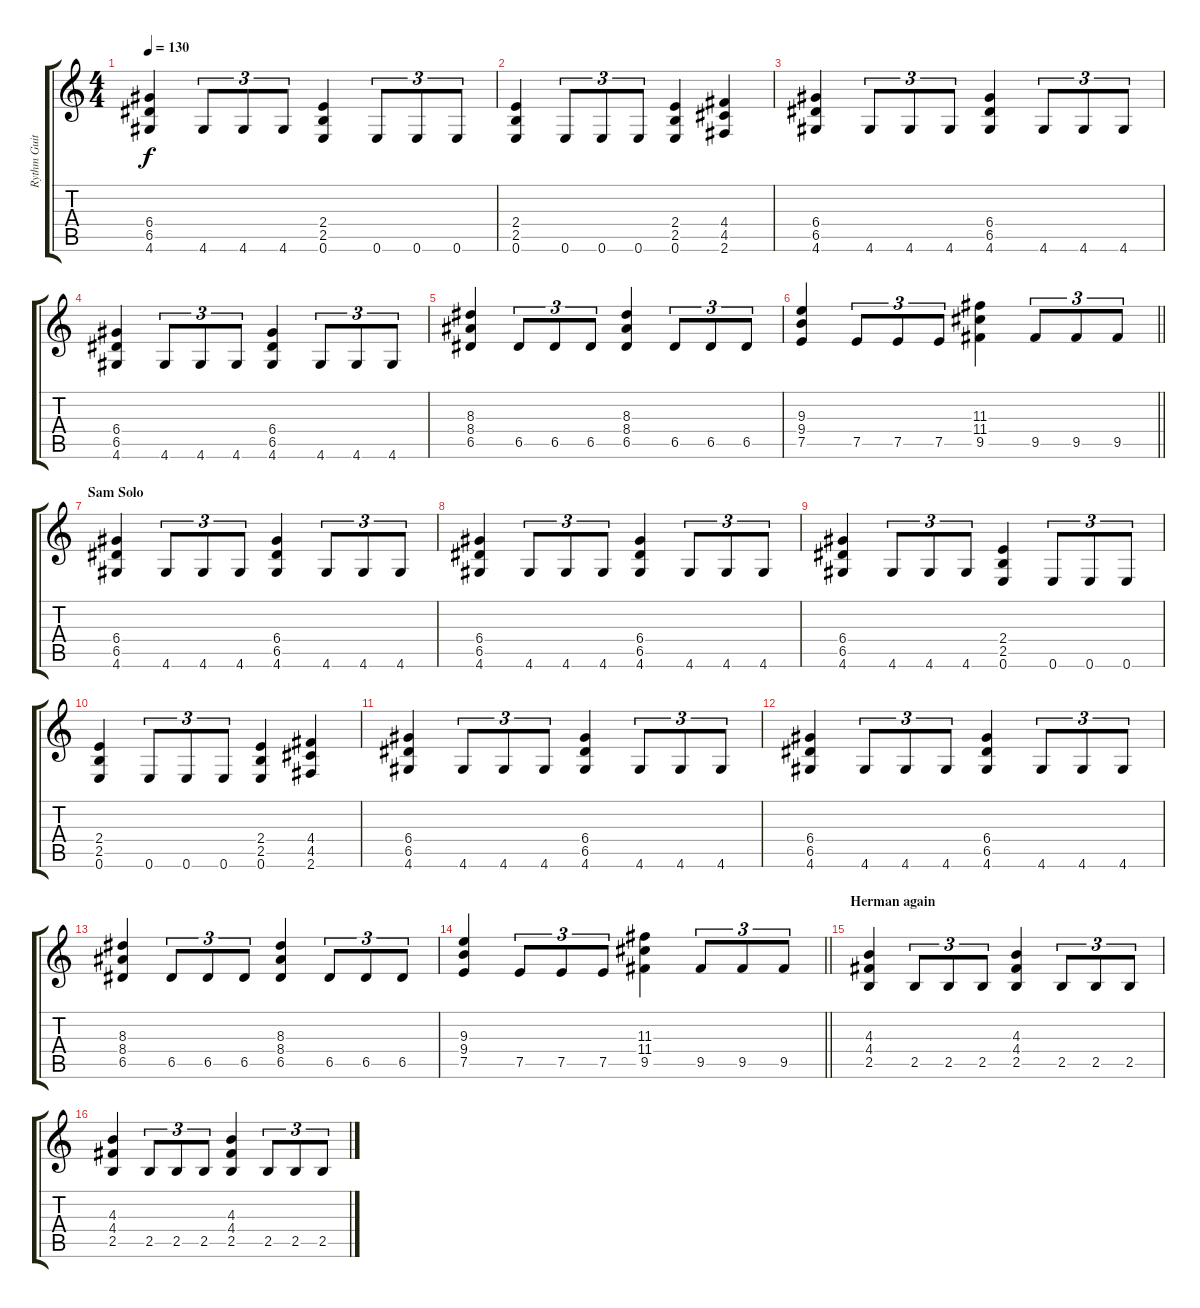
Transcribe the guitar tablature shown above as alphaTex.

\track ("Rythm Guitar - Li / Sam" "Rythm Guit") {instrument distortionguitar}
\staff {score tabs}
\tuning (E4 B3 G3 D3 A2 E2) {hide}
\ts (4 4)
\tempo 130
\clef g2
\ks c
(6.4 6.5 4.6).4{dy f} 4.6.8{tu (3 2)} 4.6.8{tu (3 2)} 4.6.8{tu (3 2)} (2.4 2.5 0.6).4 0.6.8{tu (3 2)} 0.6.8{tu (3 2)} 0.6.8{tu (3 2)} |
(2.4 2.5 0.6).4 0.6.8{tu (3 2)} 0.6.8{tu (3 2)} 0.6.8{tu (3 2)} (2.4 2.5 0.6).4 (4.4 4.5 2.6).4 |
(6.4 6.5 4.6).4 4.6.8{tu (3 2)} 4.6.8{tu (3 2)} 4.6.8{tu (3 2)} (6.4 6.5 4.6).4 4.6.8{tu (3 2)} 4.6.8{tu (3 2)} 4.6.8{tu (3 2)} |
(6.4 6.5 4.6).4 4.6.8{tu (3 2)} 4.6.8{tu (3 2)} 4.6.8{tu (3 2)} (6.4 6.5 4.6).4 4.6.8{tu (3 2)} 4.6.8{tu (3 2)} 4.6.8{tu (3 2)} |
(8.3 8.4 6.5).4 6.5.8{tu (3 2)} 6.5.8{tu (3 2)} 6.5.8{tu (3 2)} (8.3 8.4 6.5).4 6.5.8{tu (3 2)} 6.5.8{tu (3 2)} 6.5.8{tu (3 2)} |
\barLineRight lightlight
(9.3 9.4 7.5).4 7.5.8{tu (3 2)} 7.5.8{tu (3 2)} 7.5.8{tu (3 2)} (11.3 11.4 9.5).4 9.5.8{tu (3 2)} 9.5.8{tu (3 2)} 9.5.8{tu (3 2)} |
\section ("" "Sam Solo")
(6.4 6.5 4.6).4 4.6.8{tu (3 2)} 4.6.8{tu (3 2)} 4.6.8{tu (3 2)} (6.4 6.5 4.6).4 4.6.8{tu (3 2)} 4.6.8{tu (3 2)} 4.6.8{tu (3 2)} |
(6.4 6.5 4.6).4 4.6.8{tu (3 2)} 4.6.8{tu (3 2)} 4.6.8{tu (3 2)} (6.4 6.5 4.6).4 4.6.8{tu (3 2)} 4.6.8{tu (3 2)} 4.6.8{tu (3 2)} |
(6.4 6.5 4.6).4 4.6.8{tu (3 2)} 4.6.8{tu (3 2)} 4.6.8{tu (3 2)} (2.4 2.5 0.6).4 0.6.8{tu (3 2)} 0.6.8{tu (3 2)} 0.6.8{tu (3 2)} |
(2.4 2.5 0.6).4 0.6.8{tu (3 2)} 0.6.8{tu (3 2)} 0.6.8{tu (3 2)} (2.4 2.5 0.6).4 (4.4 4.5 2.6).4 |
(6.4 6.5 4.6).4 4.6.8{tu (3 2)} 4.6.8{tu (3 2)} 4.6.8{tu (3 2)} (6.4 6.5 4.6).4 4.6.8{tu (3 2)} 4.6.8{tu (3 2)} 4.6.8{tu (3 2)} |
(6.4 6.5 4.6).4 4.6.8{tu (3 2)} 4.6.8{tu (3 2)} 4.6.8{tu (3 2)} (6.4 6.5 4.6).4 4.6.8{tu (3 2)} 4.6.8{tu (3 2)} 4.6.8{tu (3 2)} |
(8.3 8.4 6.5).4 6.5.8{tu (3 2)} 6.5.8{tu (3 2)} 6.5.8{tu (3 2)} (8.3 8.4 6.5).4 6.5.8{tu (3 2)} 6.5.8{tu (3 2)} 6.5.8{tu (3 2)} |
\barLineRight lightlight
(9.3 9.4 7.5).4 7.5.8{tu (3 2)} 7.5.8{tu (3 2)} 7.5.8{tu (3 2)} (11.3 11.4 9.5).4 9.5.8{tu (3 2)} 9.5.8{tu (3 2)} 9.5.8{tu (3 2)} |
\section ("" "Herman again")
(4.3 4.4 2.5).4 2.5.8{tu (3 2)} 2.5.8{tu (3 2)} 2.5.8{tu (3 2)} (4.3 4.4 2.5).4 2.5.8{tu (3 2)} 2.5.8{tu (3 2)} 2.5.8{tu (3 2)} |
(4.3 4.4 2.5).4 2.5.8{tu (3 2)} 2.5.8{tu (3 2)} 2.5.8{tu (3 2)} (4.3 4.4 2.5).4 2.5.8{tu (3 2)} 2.5.8{tu (3 2)} 2.5.8{tu (3 2)}
